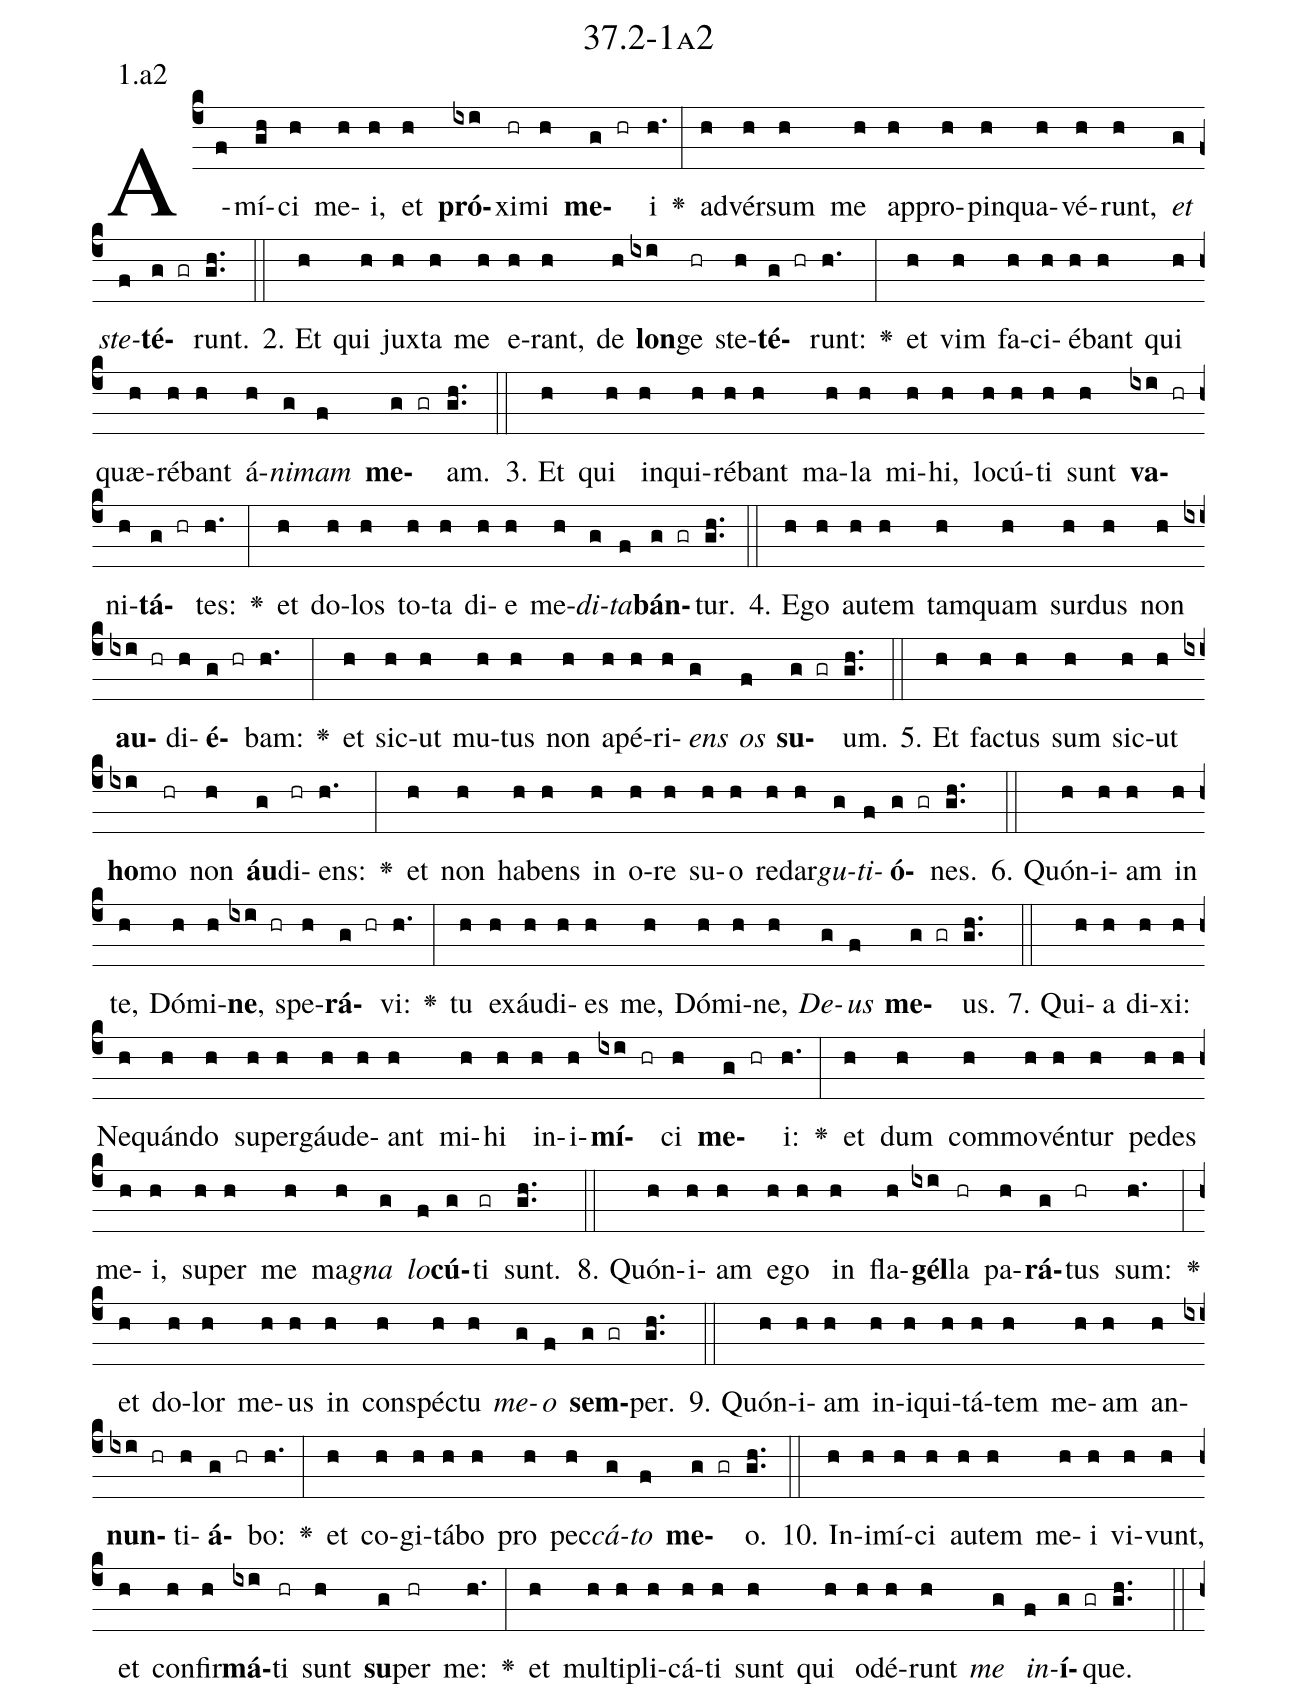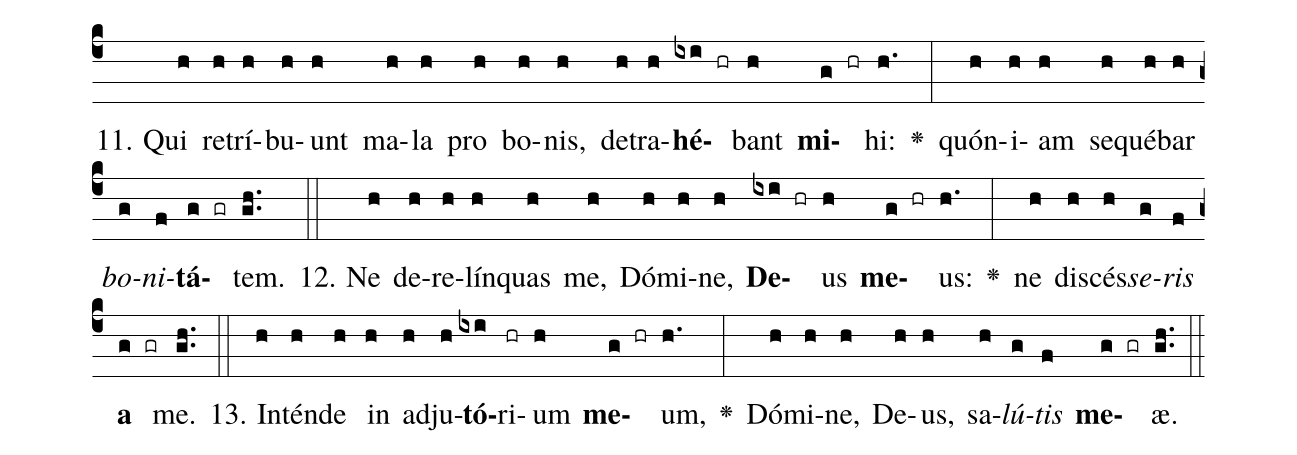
name: 37.2-1a2;
annotation: 1.a2;
%%
(c4)A(f)mí(gh)ci(h) me(h)i,(h) et(h) <b>pró</b>(ixi)xi(hr)mi(h) <b>me</b>(g hr)i(h.) <v>\greheightstar</v>(:) ad(h)vér(h)sum(h) me(h) ap(h)pro(h)pin(h)qua(h)vé(h)runt,(h) <i>et</i>(g) <i>ste</i>(f)<b>té</b>(g gr)runt.(gh..) (::)
2. Et(h) qui(h) jux(h)ta(h) me(h) e(h)rant,(h) de(h) <b>lon</b>(ixi)ge(hr) ste(h)<b>té</b>(g hr)runt:(h.) <v>\greheightstar</v>(:) et(h) vim(h) fa(h)ci(h)é(h)bant(h) qui(h) quæ(h)ré(h)bant(h) á(h)<i>ni</i>(g)<i>mam</i>(f) <b>me</b>(g gr)am.(gh..) (::)
3. Et(h) qui(h) in(h)qui(h)ré(h)bant(h) ma(h)la(h) mi(h)hi,(h) lo(h)cú(h)ti(h) sunt(h) <b>va</b>(ixi hr)ni(h)<b>tá</b>(g hr)tes:(h.) <v>\greheightstar</v>(:) et(h) do(h)los(h) to(h)ta(h) di(h)e(h) me(h)<i>di</i>(g)<i>ta</i>(f)<b>bán</b>(g gr)tur.(gh..) (::)
4. E(h)go(h) au(h)tem(h) tam(h)quam(h) sur(h)dus(h) non(h) <b>au</b>(ixi hr)di(h)<b>é</b>(g hr)bam:(h.) <v>\greheightstar</v>(:) et(h) sic(h)ut(h) mu(h)tus(h) non(h) a(h)pé(h)ri(h)<i>ens</i>(g) <i>os</i>(f) <b>su</b>(g gr)um.(gh..) (::)
5. Et(h) fac(h)tus(h) sum(h) sic(h)ut(h) <b>ho</b>(ixi)mo(hr) non(h) <b>áu</b>(g)di(hr)ens:(h.) <v>\greheightstar</v>(:) et(h) non(h) ha(h)bens(h) in(h) o(h)re(h) su(h)o(h) red(h)ar(h)<i>gu</i>(g)<i>ti</i>(f)<b>ó</b>(g gr)nes.(gh..) (::)
6. Quón(h)i(h)am(h) in(h) te,(h) Dó(h)mi(h)<b>ne</b>,(ixi hr) spe(h)<b>rá</b>(g hr)vi:(h.) <v>\greheightstar</v>(:) tu(h) ex(h)áu(h)di(h)es(h) me,(h) Dó(h)mi(h)ne,(h) <i>De</i>(g)<i>us</i>(f) <b>me</b>(g gr)us.(gh..) (::)
7. Qui(h)a(h) di(h)xi:(h) Ne(h)quán(h)do(h) su(h)per(h)gáu(h)de(h)ant(h) mi(h)hi(h) in(h)i(h)<b>mí</b>(ixi hr)ci(h) <b>me</b>(g hr)i:(h.) <v>\greheightstar</v>(:) et(h) dum(h) com(h)mo(h)vén(h)tur(h) pe(h)des(h) me(h)i,(h) su(h)per(h) me(h) ma(h)<i>gna</i>(g) <i>lo</i>(f)<b>cú</b>(g)ti(gr) sunt.(gh..) (::)
8. Quón(h)i(h)am(h) e(h)go(h) in(h) fla(h)<b>gél</b>(ixi)la(hr) pa(h)<b>rá</b>(g)tus(hr) sum:(h.) <v>\greheightstar</v>(:) et(h) do(h)lor(h) me(h)us(h) in(h) con(h)spéc(h)tu(h) <i>me</i>(g)<i>o</i>(f) <b>sem</b>(g gr)per.(gh..) (::)
9. Quón(h)i(h)am(h) in(h)i(h)qui(h)tá(h)tem(h) me(h)am(h) an(h)<b>nun</b>(ixi hr)ti(h)<b>á</b>(g hr)bo:(h.) <v>\greheightstar</v>(:) et(h) co(h)gi(h)tá(h)bo(h) pro(h) pec(h)<i>cá</i>(g)<i>to</i>(f) <b>me</b>(g gr)o.(gh..) (::)
10. In(h)i(h)mí(h)ci(h) au(h)tem(h) me(h)i(h) vi(h)vunt,(h) et(h) con(h)fir(h)<b>má</b>(ixi)ti(hr) sunt(h) <b>su</b>(g)per(hr) me:(h.) <v>\greheightstar</v>(:) et(h) mul(h)ti(h)pli(h)cá(h)ti(h) sunt(h) qui(h) o(h)dé(h)runt(h) <i>me</i>(g) <i>in</i>(f)<b>í</b>(g gr)que.(gh..) (::)
11. Qui(h) re(h)trí(h)bu(h)unt(h) ma(h)la(h) pro(h) bo(h)nis,(h) de(h)tra(h)<b>hé</b>(ixi hr)bant(h) <b>mi</b>(g hr)hi:(h.) <v>\greheightstar</v>(:) quón(h)i(h)am(h) se(h)qué(h)bar(h) <i>bo</i>(g)<i>ni</i>(f)<b>tá</b>(g gr)tem.(gh..) (::)
12. Ne(h) de(h)re(h)lín(h)quas(h) me,(h) Dó(h)mi(h)ne,(h) <b>De</b>(ixi hr)us(h) <b>me</b>(g hr)us:(h.) <v>\greheightstar</v>(:) ne(h) di(h)scés(h)<i>se</i>(g)<i>ris</i>(f) <b>a</b>(g gr) me.(gh..) (::)
13. In(h)tén(h)de(h) in(h) ad(h)ju(h)<b>tó</b>(ixi)ri(hr)um(h) <b>me</b>(g hr)um,(h.) <v>\greheightstar</v>(:) Dó(h)mi(h)ne,(h) De(h)us,(h) sa(h)<i>lú</i>(g)<i>tis</i>(f) <b>me</b>(g gr)æ.(gh..) (::)
